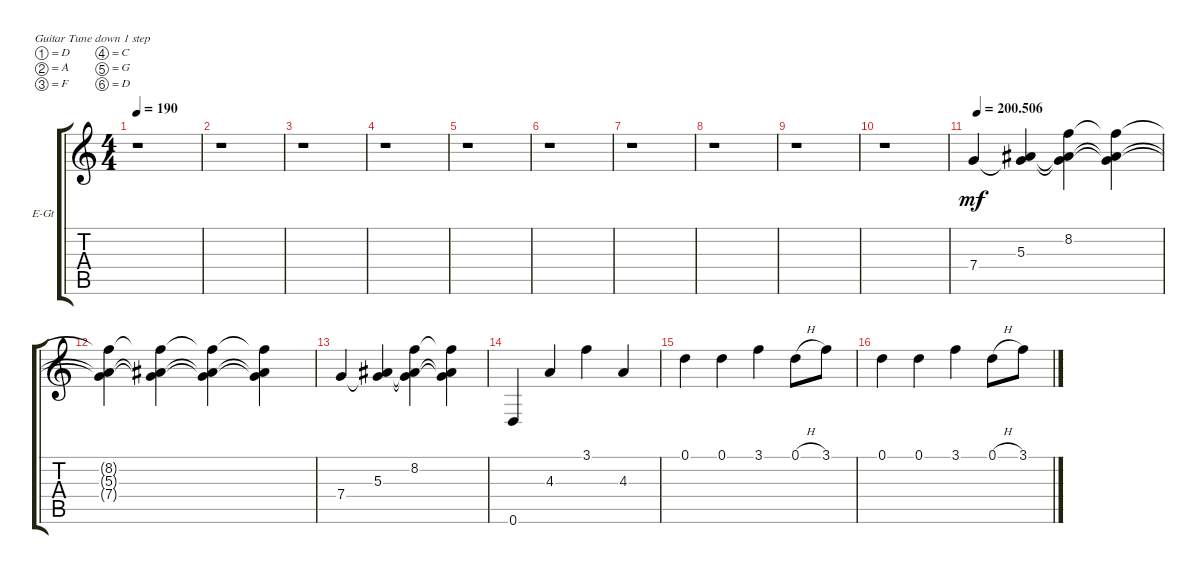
\defaultSystemsLayout 4
\bracketExtendMode groupsimilarinstruments
\firstSystemTrackNameOrientation horizontal
\otherSystemsTrackNameOrientation horizontal
\track ("Electric Guitar" "E-Gt") {instrument electricguitarclean}
\staff {score tabs}
\tuning (D4 A3 F3 C3 G2 D2)
\ts (4 4)
\tempo 190
\clef g2
\ks c
r.1{dy mf} |
r.1 |
r.1 |
r.1 |
r.1 |
r.1 |
r.1 |
r.1 |
r.1 |
r.1 |
\tempo (200.506 0.025)
7.4.4 (5.3 7.4{t}).4 (8.2 5.3{t} 7.4{t}).4 (8.2{t} 5.3{t} 7.4{t}).4 |
(7.4{t} 5.3{t} 8.2{t}).4 (8.2{t} 5.3{t} 7.4{t}).4 (7.4{t} 5.3{t} 8.2{t}).4 (7.4{t} 5.3{t} 8.2{t}).4 |
7.4.4 (5.3 7.4{t}).4 (8.2 5.3{t} 7.4{t}).4 (8.2{t} 5.3{t} 7.4{t}).4 |
0.6.4 4.3.4 3.1.4 4.3.4 |
0.1.4 0.1.4 3.1.4 0.1{h}.8 3.1.8 |
0.1.4 0.1.4 3.1.4 0.1{h}.8 3.1.8
